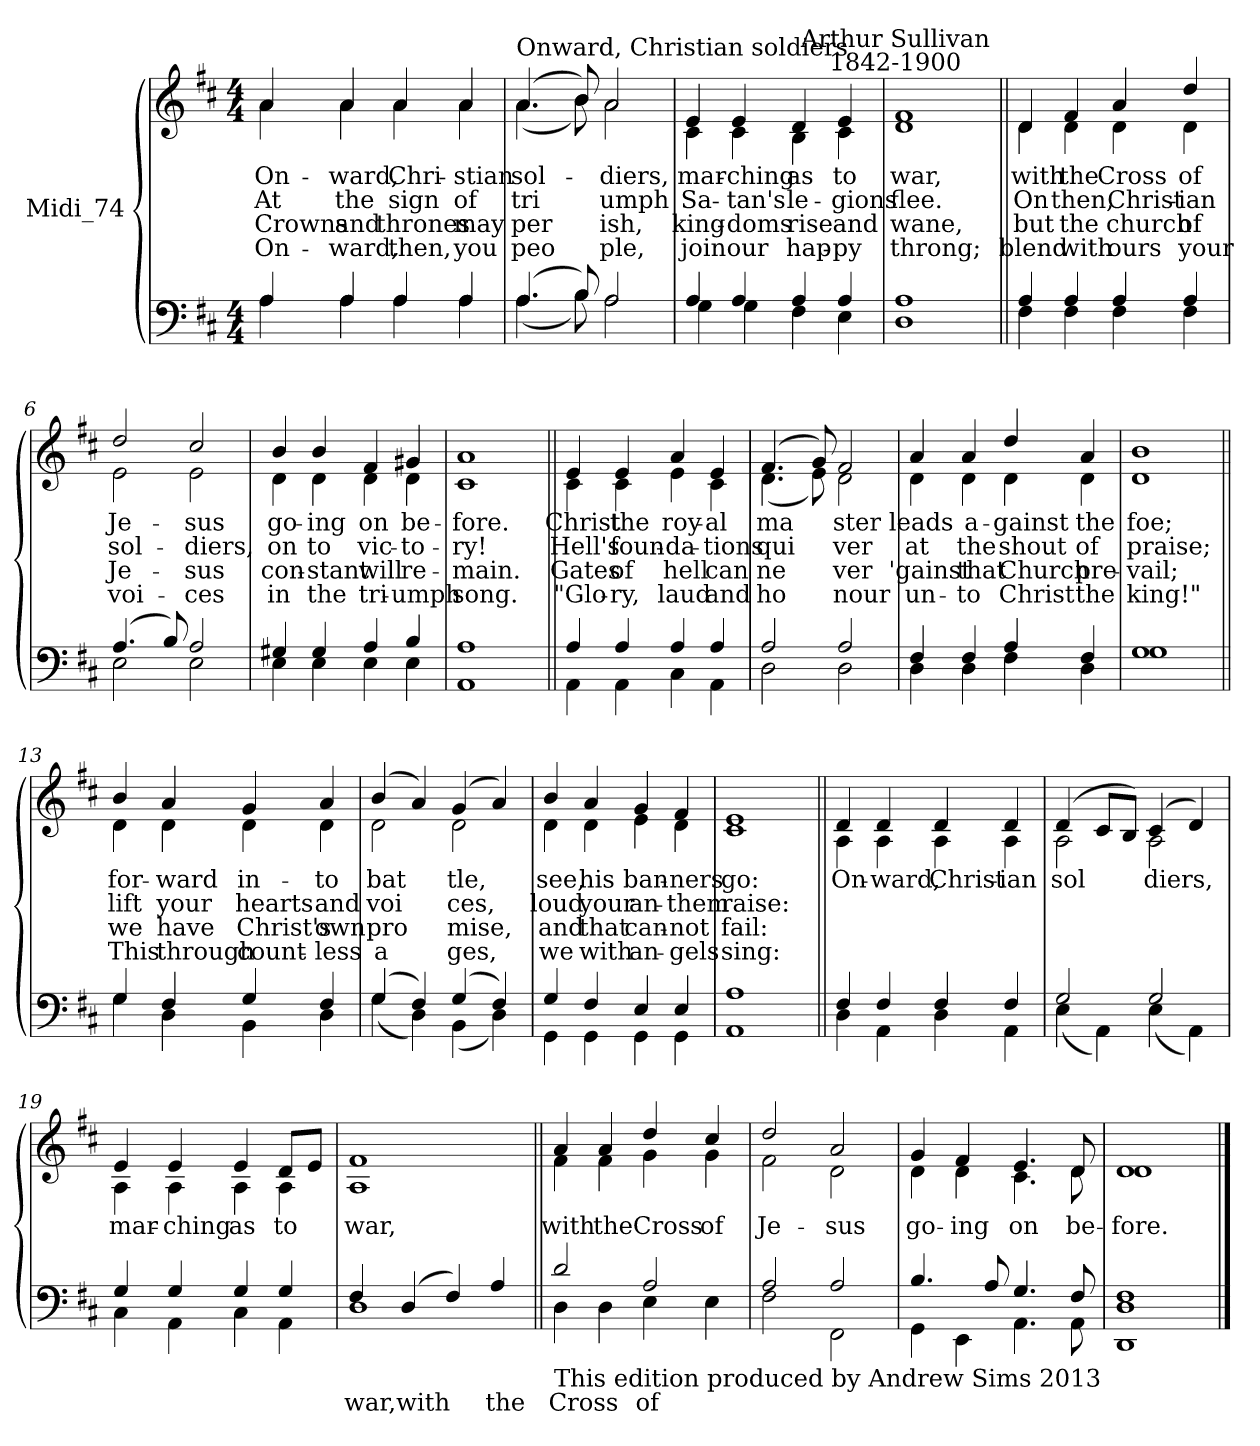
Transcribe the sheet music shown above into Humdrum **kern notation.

**kern	**text	**kern	**text	**text	**text	**text
*part2	*part2	*part1	*part1	*part1	*part1	*part1
*staff2	*staff2	*staff1	*staff1	*staff1	*staff1	*staff1
*I"Midi_74	*	*	*	*	*	*
*clefF4	*	*clefG2	*	*	*	*
*k[f#c#]	*	*k[f#c#]	*	*	*	*
*D:	*	*D:	*	*	*	*
*M4/4	*	*M4/4	*	*	*	*
=1	=1	=1	=1	=1	=1	=1
*^	*	*	*	*	*	*
!	!	!	!LO:TX:a:cj:t=Sabine Baring-Gould\n1834-1924	!	!	!	!
!	!	!	!	!LO:LY:b	!LO:LY:b	!LO:LY:b	!LO:LY:b
*	*	*	*^	*	*	*	*
4A	4A\	.	4a/	4a	On-	-At	Crowns	On-
!	!	!	!	!	!LO:LY:b	!LO:LY:b	!LO:LY:b	!LO:LY:b
4A	4A\	.	4a/	4a	-ward,	the	and	ward,
!	!	!	!	!	!LO:LY:b	!LO:LY:b	!LO:LY:b	!LO:LY:b
4A	4A\	.	4a/	4a	Chri-	-sign	thrones	then,
!	!	!	!	!	!LO:LY:b	!LO:LY:b	!LO:LY:b	!LO:LY:b
4A	4A\	.	4a/	4a	stian	of	may	you
=2	=2	=2	=2	=2	=2	=2	=2	=2
!	!	!	!LO:TX:a:t=Onward, Christian soldiers	!	!	!	!	!
!	!	!	!	!	!LO:LY:b	!LO:LY:b	!LO:LY:b	!LO:LY:b
(>4.A	(<4.A\	.	(>4.a/	(<4.a	sol-	-tri	per	peo
8B)	8B\)	.	8b/)	8b)	.	.	.	.
!	!	!	!	!	!LO:LY:b	!LO:LY:b	!LO:LY:b	!LO:LY:b
2A	2A\	.	2a/	2a	diers,	umph	ish,	ple,
=3	=3	=3	=3	=3	=3	=3	=3	=3
!	!	!	!	!	!LO:LY:b	!LO:LY:b	!LO:LY:b	!LO:LY:b
4A	4G\	.	4e/	4c#	mar-	-Sa-	-king-	-join
!	!	!	!	!	!LO:LY:b	!LO:LY:b	!LO:LY:b	!LO:LY:b
4A	4G\	.	4e/	4c#	ching	tan's	doms	our
!	!	!	!	!	!LO:LY:b	!LO:LY:b	!LO:LY:b	!LO:LY:b
4A	4F#\	.	4d/	4B	as	le-	-rise	hap-
!	!	!	!	!	!LO:LY:b	!LO:LY:b	!LO:LY:b	!LO:LY:b
4A	4E\	.	4e/	4c#	-to	gions	and	py
=4	=4	=4	=4	=4	=4	=4	=4	=4
!	!	!	!LO:TX:a:cj:t=Arthur Sullivan\n1842-1900	!	!	!	!	!
!	!	!	!	!	!LO:LY:b	!LO:LY:b	!LO:LY:b	!LO:LY:b
1A	1D\	.	1f#/	1d	war,	flee.	wane,	throng;
!!LO:LB:g=z	!!
=5||	=5||	=5||	=5||	=5||	=5||	=5||	=5||	=5||
!	!	!	!	!	!LO:LY:b	!LO:LY:b	!LO:LY:b	!LO:LY:b
4A	4F#\	.	4d/	4d\	with	On	but	blend
!	!	!	!	!	!LO:LY:b	!LO:LY:b	!LO:LY:b	!LO:LY:b
4A	4F#\	.	4f#/	4d\	the	then,	the	with
!	!	!	!	!	!LO:LY:b	!LO:LY:b	!LO:LY:b	!LO:LY:b
4A	4F#\	.	4a/	4d\	Cross	Christ-	-church	ours
!	!	!	!	!	!LO:LY:b	!LO:LY:b	!LO:LY:b	!LO:LY:b
4A	4F#\	.	4dd/	4d\	of	ian	of	your
=6	=6	=6	=6	=6	=6	=6	=6	=6
!	!	!	!	!	!LO:LY:b	!LO:LY:b	!LO:LY:b	!LO:LY:b
(>4.A	2E\	.	2dd/	2e\	Je-	-sol-	-Je-	-voi-
8B)	.	.	.	.	.	.	.	.
!	!	!	!	!	!LO:LY:b	!LO:LY:b	!LO:LY:b	!LO:LY:b
2A	2E\	.	2cc#/	2e\	-sus	diers,	sus	ces
=7	=7	=7	=7	=7	=7	=7	=7	=7
!	!	!	!	!	!LO:LY:b	!LO:LY:b	!LO:LY:b	!LO:LY:b
4G#X	4E\	.	4b/	4d\	go-	-on	con-	-in
!	!	!	!	!	!LO:LY:b	!LO:LY:b	!LO:LY:b	!LO:LY:b
4G#	4E\	.	4b/	4d\	ing	to	stant	the
!	!	!	!	!	!LO:LY:b	!LO:LY:b	!LO:LY:b	!LO:LY:b
4A	4E\	.	4f#/	4d\	on	vic-	-will	tri-
!	!	!	!	!	!LO:LY:b	!LO:LY:b	!LO:LY:b	!LO:LY:b
4B	4E\	.	4g#X/	4d\	-be-	-to-	-re-	-umph
=8	=8	=8	=8	=8	=8	=8	=8	=8
!	!	!	!	!	!LO:LY:b	!LO:LY:b	!LO:LY:b	!LO:LY:b
1A/	1AA\	.	1a/	1c#\	fore.	ry!	main.	song.
!!LO:LB:g=z	!!
=9||	=9||	=9||	=9||	=9||	=9||	=9||	=9||	=9||
!	!	!	!	!	!LO:LY:b	!LO:LY:b	!LO:LY:b	!LO:LY:b
4A	4AA\	.	4e/	4c#	Christ	Hell's	Gates	"Glo-
!	!	!	!	!	!LO:LY:b	!LO:LY:b	!LO:LY:b	!LO:LY:b
4A	4AA\	.	4e/	4c#	-the	foun-	-of	ry,
!	!	!	!	!	!LO:LY:b	!LO:LY:b	!LO:LY:b	!LO:LY:b
4A	4C#\	.	4a/	4e	roy-	-da-	-hell	laud
!	!	!	!	!	!LO:LY:b	!LO:LY:b	!LO:LY:b	!LO:LY:b
4A	4AA\	.	4e/	4c#	al	tions	can	and
=10	=10	=10	=10	=10	=10	=10	=10	=10
!	!	!	!	!	!LO:LY:b	!LO:LY:b	!LO:LY:b	!LO:LY:b
2A	2D\	.	(>4.f#/	(<4.d	ma	qui	ne	ho
.	.	.	8g/)	8e)	.	.	.	.
!	!	!	!	!	!LO:LY:b	!LO:LY:b	!LO:LY:b	!LO:LY:b
2A	2D\	.	2f#/	2d	ster	ver	ver	nour
=11	=11	=11	=11	=11	=11	=11	=11	=11
!	!	!	!	!	!LO:LY:b	!LO:LY:b	!LO:LY:b	!LO:LY:b
4F#	4D\	.	4a/	4d	leads	at	'gainst	un-
!	!	!	!	!	!LO:LY:b	!LO:LY:b	!LO:LY:b	!LO:LY:b
4F#	4D\	.	4a/	4d	-a-	-the	that	to
!	!	!	!	!	!LO:LY:b	!LO:LY:b	!LO:LY:b	!LO:LY:b
4A	4F#\	.	4dd/	4d	gainst	shout	Church	Christ
!	!	!	!	!	!LO:LY:b	!LO:LY:b	!LO:LY:b	!LO:LY:b
4F#	4D\	.	4a/	4d	the	of	pre-	-the
=12	=12	=12	=12	=12	=12	=12	=12	=12
!	!	!	!	!	!LO:LY:b	!LO:LY:b	!LO:LY:b	!LO:LY:b
1G/	1G\	.	1b/	1d\	foe;	praise;	vail;	king!"
!!LO:LB:g=z	!!
=13||	=13||	=13||	=13||	=13||	=13||	=13||	=13||	=13||
!	!	!	!	!	!LO:LY:b	!LO:LY:b	!LO:LY:b	!LO:LY:b
4G/	4G\	.	4b/	4d	for-	-lift	we	This
!	!	!	!	!	!LO:LY:b	!LO:LY:b	!LO:LY:b	!LO:LY:b
4F#/	4D\	.	4a/	4d	ward	your	have	through
!	!	!	!	!	!LO:LY:b	!LO:LY:b	!LO:LY:b	!LO:LY:b
4G/	4BB\	.	4g/	4d	in-	-hearts	Christ's	count-
!	!	!	!	!	!LO:LY:b	!LO:LY:b	!LO:LY:b	!LO:LY:b
4F#/	4D\	.	4a/	4d	-to	and	own	less
=14	=14	=14	=14	=14	=14	=14	=14	=14
!	!	!	!	!	!LO:LY:b	!LO:LY:b	!LO:LY:b	!LO:LY:b
(>4G/	(<4G\	.	(>4b/	2d	bat	voi	pro	a
4F#/)	4D\)	.	4a/)	.	.	.	.	.
!	!	!	!	!	!LO:LY:b	!LO:LY:b	!LO:LY:b	!LO:LY:b
(>4G/	(<4BB\	.	(>4g/	2d	tle,	ces,	mise,	ges,
4F#/)	4D\)	.	4a/)	.	.	.	.	.
=15	=15	=15	=15	=15	=15	=15	=15	=15
!	!	!	!	!	!LO:LY:b	!LO:LY:b	!LO:LY:b	!LO:LY:b
4G/	4GG\	.	4b/	4d	see,	loud	and	we
!	!	!	!	!	!LO:LY:b	!LO:LY:b	!LO:LY:b	!LO:LY:b
4F#/	4GG\	.	4a/	4d	his	your	that	with
!	!	!	!	!	!LO:LY:b	!LO:LY:b	!LO:LY:b	!LO:LY:b
4E/	4GG\	.	4g/	4e	ban-	-an-	-can-	-an-
!	!	!	!	!	!LO:LY:b	!LO:LY:b	!LO:LY:b	!LO:LY:b
4E/	4GG\	.	4f#/	4d	-ners	them	not	gels
=16	=16	=16	=16	=16	=16	=16	=16	=16
!	!	!	!	!	!LO:LY:b	!LO:LY:b	!LO:LY:b	!LO:LY:b
1A/	1AA\	.	1e/	1c#	go:	raise:	fail:	sing:
!!LO:LB:g=z	!!
=17||	=17||	=17||	=17||	=17||	=17||	=17||	=17||	=17||
!	!	!	!	!	!LO:LY:b	!	!	!
4F#/	4D\	.	4d/	4A	On-	.	.	.
!	!	!	!	!	!LO:LY:b	!	!	!
4F#/	4AA\	.	4d/	4A	-ward,	.	.	.
!	!	!	!	!	!LO:LY:b	!	!	!
4F#/	4D\	.	4d/	4A	Christ-	.	.	.
!	!	!	!	!	!LO:LY:b	!	!	!
4F#/	4AA\	.	4d/	4A	-ian	.	.	.
=18	=18	=18	=18	=18	=18	=18	=18	=18
!	!	!	!	!	!LO:LY:b	!	!	!
2G/	(<4E\	.	(>4d/	2A	sol	.	.	.
.	4AA\)	.	8c#/L	.	.	.	.	.
.	.	.	8B/J)	.	.	.	.	.
!	!	!	!	!	!LO:LY:b	!	!	!
2G/	(<4E\	.	(>4c#/	2A	diers,	.	.	.
.	4AA\)	.	4d/)	.	.	.	.	.
=19	=19	=19	=19	=19	=19	=19	=19	=19
!	!	!	!	!	!LO:LY:b	!	!	!
4G/	4C#\	.	4e/	4A	mar-	.	.	.
!	!	!	!	!	!LO:LY:b	!	!	!
4G/	4AA\	.	4e/	4A	-ching	.	.	.
!	!	!	!	!	!LO:LY:b	!	!	!
4G/	4C#\	.	4e/	4A	as	.	.	.
!	!	!	!	!	!LO:LY:b	!	!	!
4G/	4AA\	.	8d/L	4A	to	.	.	.
.	.	.	8e/J	.	.	.	.	.
=20	=20	=20	=20	=20	=20	=20	=20	=20
!	!	!LO:LY:a	!	!	!LO:LY:b	!	!	!
4F#/	1D\	war,	1f#/	1A\	war,	.	.	.
!	!	!LO:LY:a	!	!	!	!	!	!
(>4D/	.	with	.	.	.	.	.	.
4F#/)	.	.	.	.	.	.	.	.
!	!	!LO:LY:a	!	!	!	!	!	!
4A/	.	the	.	.	.	.	.	.
!!LO:LB:g=z	!!
=21||	=21||	=21||	=21||	=21||	=21||	=21||	=21||	=21||
!LO:TX:b:t=This edition produced by Andrew Sims 2013	!	!	!	!	!	!	!	!
!	!	!LO:LY:a	!	!	!LO:LY:b	!	!	!
2d/	4D\	Cross	4a/	4f#\	with	.	.	.
!	!	!	!	!	!LO:LY:b	!	!	!
.	4D\	.	4a/	4f#\	the	.	.	.
!	!	!LO:LY:a	!	!	!LO:LY:b	!	!	!
2A/	4E\	of	4dd/	4g\	Cross	.	.	.
!	!	!	!	!	!LO:LY:b	!	!	!
.	4E\	.	4cc#/	4g\	of	.	.	.
=22	=22	=22	=22	=22	=22	=22	=22	=22
!	!	!	!	!	!LO:LY:b	!	!	!
2A/	2F#\	.	2dd/	2f#\	Je-	.	.	.
!	!	!	!	!	!LO:LY:b	!	!	!
2A/	2FF#\	.	2a/	2d\	-sus	.	.	.
=23	=23	=23	=23	=23	=23	=23	=23	=23
!	!	!	!	!	!LO:LY:b	!	!	!
4.B/	4GG\	.	4g/	4d\	go-	.	.	.
!	!	!	!	!	!LO:LY:b	!	!	!
.	4EE\	.	4f#/	4d\	-ing	.	.	.
8A/	.	.	.	.	.	.	.	.
!	!	!	!	!	!LO:LY:b	!	!	!
4.G/	4.AA\	.	4.e/	4.c#\	on	.	.	.
!	!	!	!	!	!LO:LY:b	!	!	!
8F#/	8AA\	.	8d/	8d\	be-	.	.	.
=24	=24	=24	=24	=24	=24	=24	=24	=24
!	!	!	!	!	!LO:LY:b	!	!	!
1F#/	1DD\ 1D\	.	1d/	1d\	-fore.	.	.	.
*v	*v	*	*	*	*	*	*	*
*	*	*v	*v	*	*	*	*
==	==	==	==	==	==	==
*-	*-	*-	*-	*-	*-	*-
